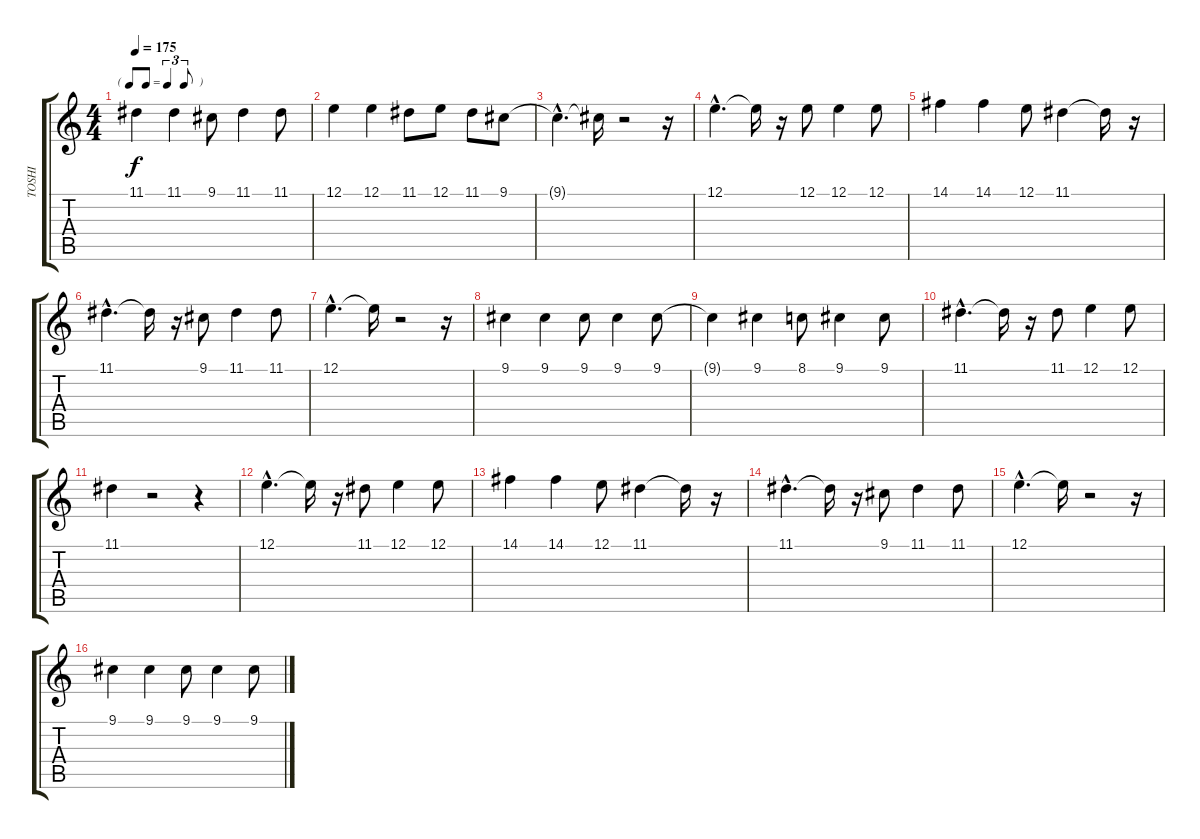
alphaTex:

\track ("TOSHI" "TOSHI") {instrument electricgrandpiano}
\staff {score tabs}
\tuning (E4 B3 G3 D3 A2 E2) {hide}
\ts (4 4)
\tf triplet8th
\tempo 175
\clef g2
\ks c
11.1.4{dy f} 11.1.4 9.1.8 11.1.4 11.1.8 |
12.1.4 12.1.4 11.1.8 12.1.8 11.1.8 9.1.8 |
9.1{hac t}.4{d} 9.1{t}.16 r.2 r.16 |
12.1{hac}.4{d} 12.1{t}.16 r.16 12.1.8 12.1.4 12.1.8 |
14.1.4 14.1.4 12.1.8 11.1.4 11.1{t}.16 r.16 |
11.1{hac}.4{d} 11.1{t}.16 r.16 9.1.8 11.1.4 11.1.8 |
12.1{hac}.4{d} 12.1{t}.16 r.2 r.16 |
9.1.4 9.1.4 9.1.8 9.1.4 9.1.8 |
9.1{t}.4 9.1.4 8.1.8 9.1.4 9.1.8 |
11.1{hac}.4{d} 11.1{t}.16 r.16 11.1.8 12.1.4 12.1.8 |
11.1.4 r.2 r.4 |
12.1{hac}.4{d} 12.1{t}.16 r.16 11.1.8 12.1.4 12.1.8 |
14.1.4 14.1.4 12.1.8 11.1.4 11.1{t}.16 r.16 |
11.1{hac}.4{d} 11.1{t}.16 r.16 9.1.8 11.1.4 11.1.8 |
12.1{hac}.4{d} 12.1{t}.16 r.2 r.16 |
9.1.4 9.1.4 9.1.8 9.1.4 9.1.8
